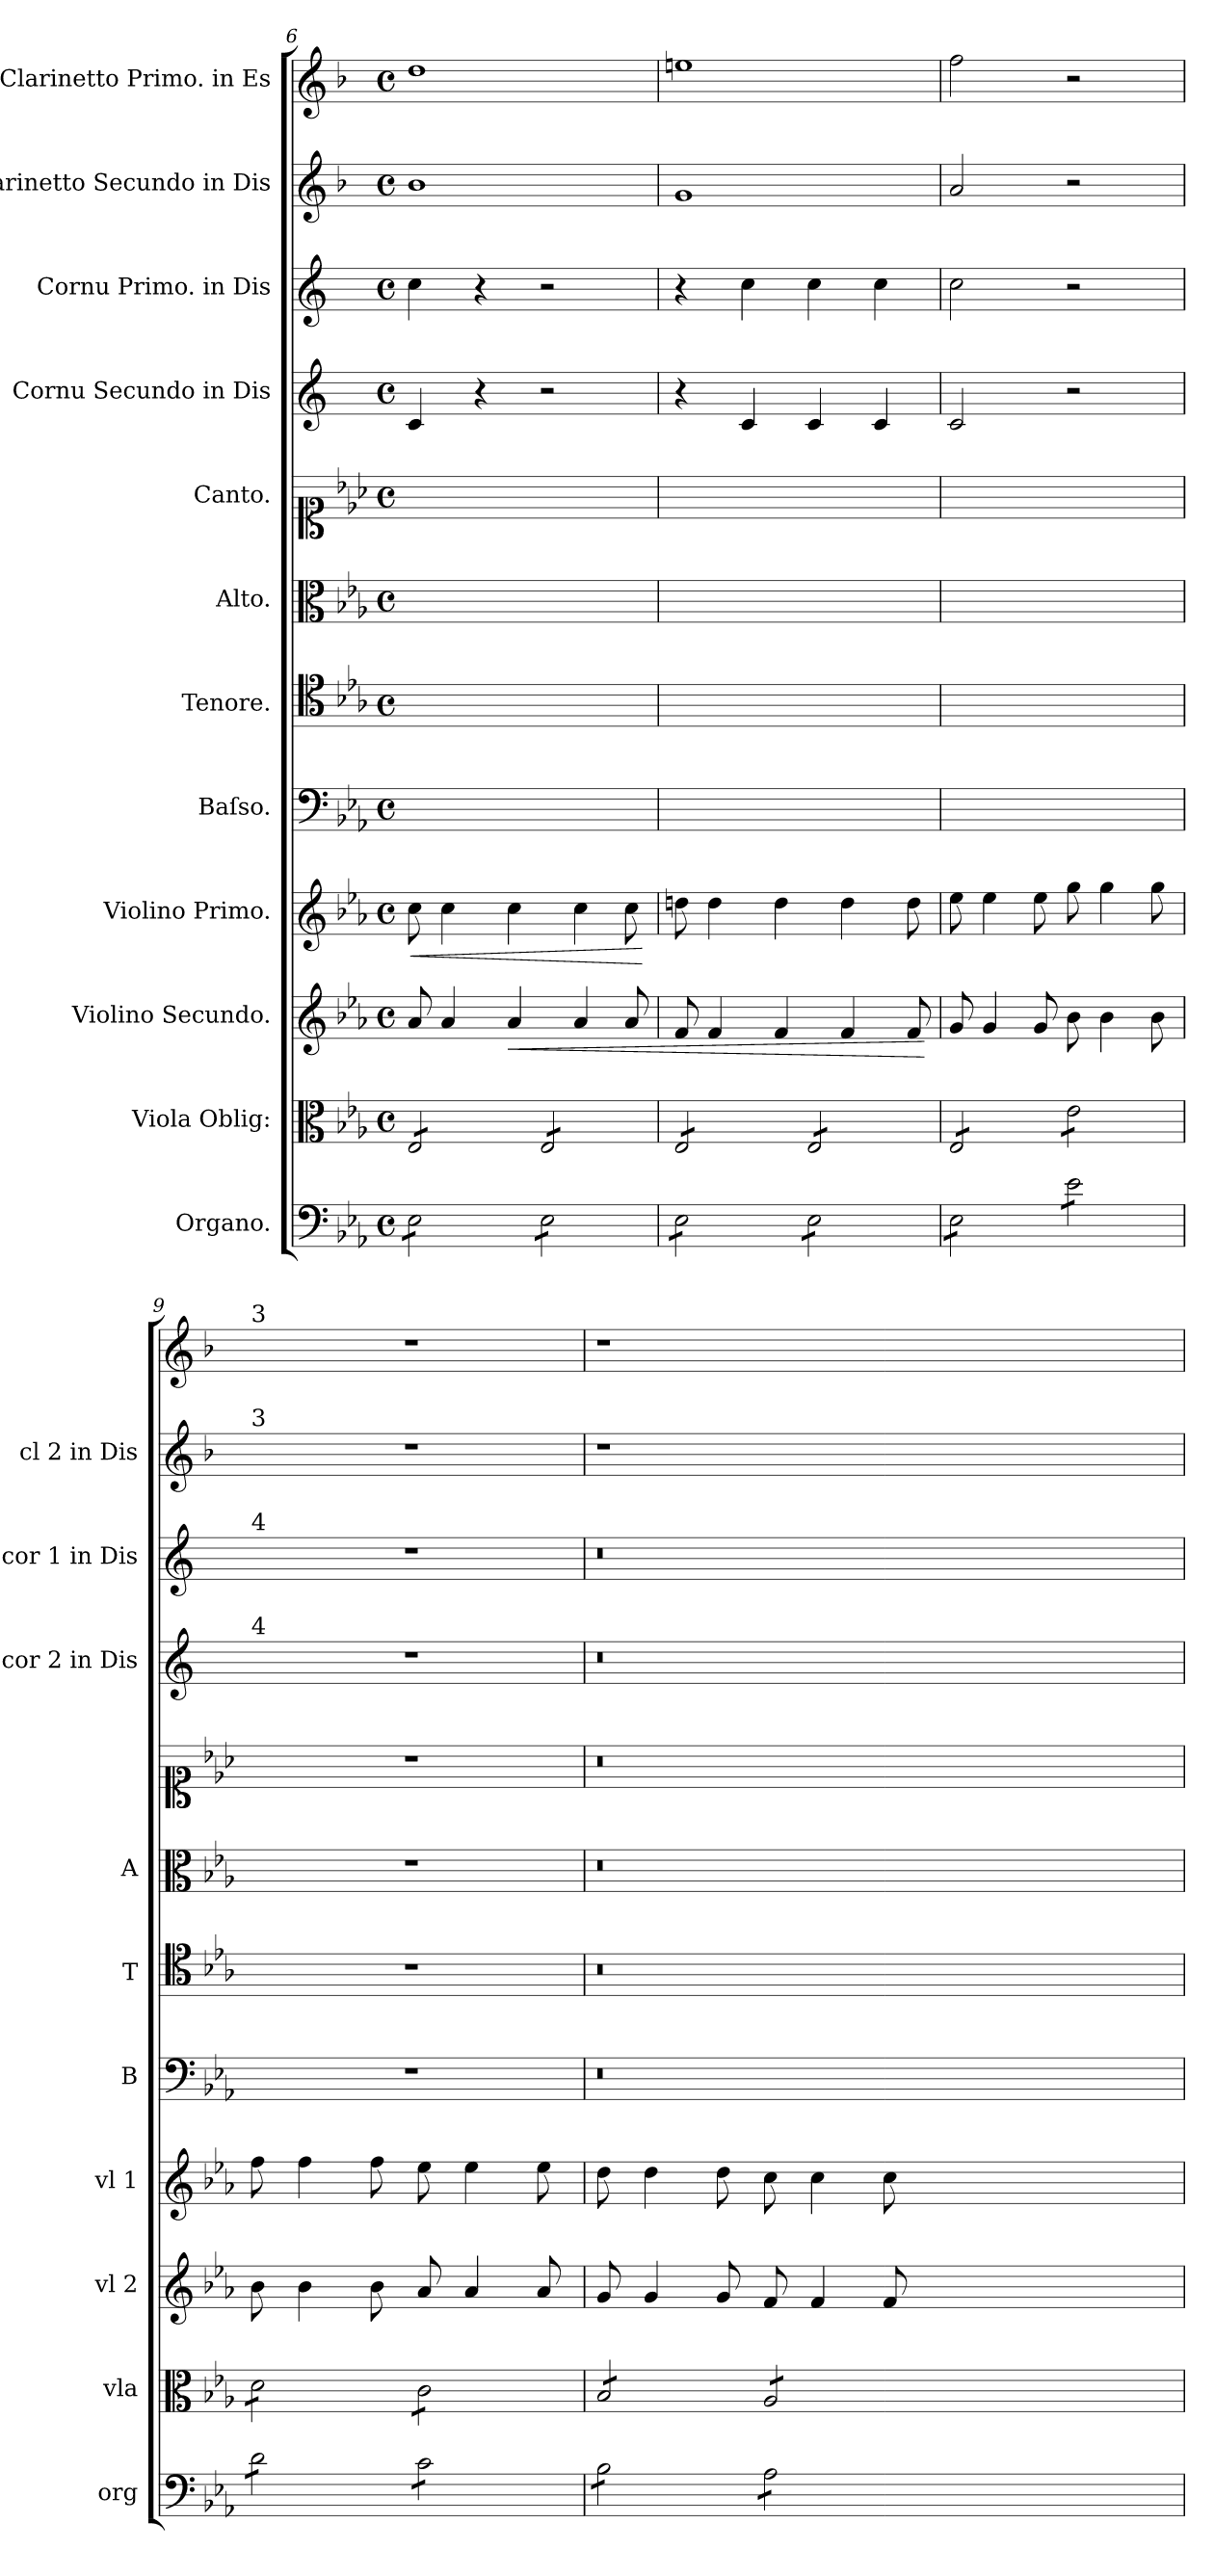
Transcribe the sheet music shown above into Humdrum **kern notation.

**kern	**dynam	**kern	**dynam	**kern	**dynam	**kern	**dynam	**kern	**kern	**kern	**kern	**kern	**kern	**dynam	**kern	**kern
*part12	*part12	*part11	*part11	*part10	*part10	*part9	*part9	*part8	*part7	*part6	*part5	*part4	*part3	*part3	*part2	*part1
*staff12	*staff12	*staff11	*staff11	*staff10	*staff10	*staff9	*staff9	*staff8	*staff7	*staff6	*staff5	*staff4	*staff3	*staff3	*staff2	*staff1
*I"Organo.	*	*I"Viola Oblig:	*	*I"Violino Secundo.	*	*I"Violino Primo.	*	*I"Baſso.	*I"Tenore.	*I"Alto.	*I"Canto.	*I"Cornu Secundo in Dis	*I"Cornu Primo. in Dis	*	*I"Clarinetto Secundo in Dis	*I"Clarinetto Primo. in Es
*I'org	*	*I'vla	*	*I'vl 2	*	*I'vl 1	*	*I'B	*I'T	*I'A	*	*I'cor 2 in Dis	*I'cor 1 in Dis	*	*I'cl 2 in Dis	*
*clefF4	*	*clefC3	*	*clefG2	*	*clefG2	*	*clefF4	*clefC4	*clefC3	*clefC1	*clefG2	*clefG2	*	*clefG2	*clefG2
*	*	*	*	*	*	*	*	*	*	*	*	*ITrd5c9	*ITrd5c9	*	*ITrd1c2	*ITrd1c2
*k[b-e-a-]	*	*k[b-e-a-]	*	*k[b-e-a-]	*	*k[b-e-a-]	*	*k[b-e-a-]	*k[b-e-a-]	*k[b-e-a-]	*k[b-e-a-]	*k[b-e-a-]	*k[b-e-a-]	*	*k[b-e-a-]	*k[b-e-a-]
*E-:	*	*E-:	*	*E-:	*	*E-:	*	*E-:	*E-:	*E-:	*E-:	*E-:	*E-:	*	*E-:	*E-:
*M4/4	*	*M4/4	*	*M4/4	*	*M4/4	*	*M4/4	*M4/4	*M4/4	*M4/4	*M4/4	*M4/4	*	*M4/4	*M4/4
*met(c)	*	*met(c)	*	*met(c)	*	*met(c)	*	*met(c)	*met(c)	*met(c)	*met(c)	*met(c)	*met(c)	*	*met(c)	*met(c)
=6	=6	=6	=6	=6	=6	=6	=6	=6	=6	=6	=6	=6	=6	=6	=6	=6
!	!	!LO:TX:a:t=cres	!	!	!	!	!	!	!	!	!	!	!	!	!	!
!	!	!	!	!	!	!	!LO:HP:b	!	!	!	!	!	!	!	!	!
*tremolo	*	*	*	*	*	*	*	*	*	*	*	*	*	*	*	*
*	*	*tremolo	*	*	*	*	*	*	*	*	*	*	*	*	*	*
8E-\L	.	8E-/L	.	8a-/	.	8cc\	<	1ryy	1ryy	1ryy	1ryy	4E-/	4e-\	.	1a-	1cc
8E-\	.	8E-/	.	4a-/	.	4cc\	.	.	.	.	.	.	.	.	.	.
8E-\	.	8E-/	.	.	.	.	.	.	.	.	.	4r	4r	.	.	.
!	!	!	!	!	!LO:HP:b	!	!	!	!	!	!	!	!	!	!	!
8E-\J	.	8E-/J	.	4a-/	<	4cc\	.	.	.	.	.	.	.	.	.	.
8E-\L	.	8E-/L	.	.	.	.	.	.	.	.	.	2r	2r	.	.	.
8E-\	.	8E-/	.	4a-/	.	4cc\	.	.	.	.	.	.	.	.	.	.
8E-\	.	8E-/	.	.	.	.	.	.	.	.	.	.	.	.	.	.
8E-\J	.	8E-/J	.	8a-/	.	8cc\	.	.	.	.	.	.	.	.	.	.
.	.	.	.	.	.	.	[	.	.	.	.	.	.	.	.	.
=7	=7	=7	=7	=7	=7	=7	=7	=7	=7	=7	=7	=7	=7	=7	=7	=7
8E-\L	.	8E-/L	.	8f/	.	8ddn\	.	1ryy	1ryy	1ryy	1ryy	4r	4r	.	1f	1ddn
8E-\	.	8E-/	.	4f/	.	4dd\	.	.	.	.	.	.	.	.	.	.
8E-\	.	8E-/	.	.	.	.	.	.	.	.	.	4E-/	4e-\	.	.	.
8E-\J	.	8E-/J	.	4f/	.	4dd\	.	.	.	.	.	.	.	.	.	.
8E-\L	.	8E-/L	.	.	.	.	.	.	.	.	.	4E-/	4e-\	.	.	.
8E-\	.	8E-/	.	4f/	.	4dd\	.	.	.	.	.	.	.	.	.	.
8E-\	.	8E-/	.	.	.	.	.	.	.	.	.	4E-/	4e-\	.	.	.
8E-\J	.	8E-/J	.	8f/	.	8dd\	.	.	.	.	.	.	.	.	.	.
.	.	.	.	.	[	.	.	.	.	.	.	.	.	.	.	.
=8	=8	=8	=8	=8	=8	=8	=8	=8	=8	=8	=8	=8	=8	=8	=8	=8
8E-\L	.	8E-/L	.	8g/	.	8ee-\	.	1ryy	1ryy	1ryy	1ryy	2E-/	2e-\	fort	2g/	2ee-\
8E-\	.	8E-/	.	4g/	.	4ee-\	.	.	.	.	.	.	.	.	.	.
8E-\	.	8E-/	.	.	.	.	.	.	.	.	.	.	.	.	.	.
8E-\J	.	8E-/J	.	8g/	.	8ee-\	.	.	.	.	.	.	.	.	.	.
8e-\L	fort	8e-\L	forto	8b-\	forto	8gg\	forto	.	.	.	.	2r	2r	.	2r	2r
8e-\	.	8e-\	.	4b-\	.	4gg\	.	.	.	.	.	.	.	.	.	.
8e-\	.	8e-\	.	.	.	.	.	.	.	.	.	.	.	.	.	.
8e-\J	.	8e-\J	.	8b-\	.	8gg\	.	.	.	.	.	.	.	.	.	.
=9	=9	=9	=9	=9	=9	=9	=9	=9	=9	=9	=9	=9	=9	=9	=9	=9
!	!	!	!	!	!	!	!	!	!	!	!	!	!	!	!	!LO:TX:a:t=3
!	!	!	!	!	!	!	!	!	!	!	!	!	!	!	!LO:TX:a:t=3	!
!	!	!	!	!	!	!	!	!	!	!	!	!	!LO:TX:a:t=4	!	!	!
!	!	!	!	!	!	!	!	!	!	!	!	!LO:TX:a:t=4	!	!	!	!
8d\L	.	8d\L	.	8b-\	.	8ff\	.	1r	1r	1r	1r	1r	1r	.	1r	1r
8d\	.	8d\	.	4b-\	.	4ff\	.	.	.	.	.	.	.	.	.	.
8d\	.	8d\	.	.	.	.	.	.	.	.	.	.	.	.	.	.
8d\J	.	8d\J	.	8b-\	.	8ff\	.	.	.	.	.	.	.	.	.	.
8c\L	.	8c\L	.	8a-/	.	8ee-\	.	.	.	.	.	.	.	.	.	.
8c\	.	8c\	.	4a-/	.	4ee-\	.	.	.	.	.	.	.	.	.	.
8c\	.	8c\	.	.	.	.	.	.	.	.	.	.	.	.	.	.
8c\J	.	8c\J	.	8a-/	.	8ee-\	.	.	.	.	.	.	.	.	.	.
=10	=10	=10	=10	=10	=10	=10	=10	=10	=10	=10	=10	=10	=10	=10	=10	=10
8B-\L	.	8B-/L	.	8g/	.	8dd\	.	0.r	0.r	0.r	0.r	0.r	0.r	.	1r	1r
8B-\	.	8B-/	.	4g/	.	4dd\	.	.	.	.	.	.	.	.	.	.
8B-\	.	8B-/	.	.	.	.	.	.	.	.	.	.	.	.	.	.
8B-\J	.	8B-/J	.	8g/	.	8dd\	.	.	.	.	.	.	.	.	.	.
8A-\L	.	8A-/L	.	8f/	.	8cc\	.	.	.	.	.	.	.	.	.	.
8A-\	.	8A-/	.	4f/	.	4cc\	.	.	.	.	.	.	.	.	.	.
8A-\	.	8A-/	.	.	.	.	.	.	.	.	.	.	.	.	.	.
8A-\J	.	8A-/J	.	8f/	.	8cc\	.	.	.	.	.	.	.	.	.	.
*	*	*Xtremolo	*	*	*	*	*	*	*	*	*	*	*	*	*	*
*Xtremolo	*	*	*	*	*	*	*	*	*	*	*	*	*	*	*	*
0ryy	.	0ryy	.	0ryy	.	0ryy	.	.	.	.	.	.	.	.	0ryy	0ryy
=	=	=	=	=	=	=	=	=	=	=	=	=	=	=	=	=
*-	*-	*-	*-	*-	*-	*-	*-	*-	*-	*-	*-	*-	*-	*-	*-	*-
